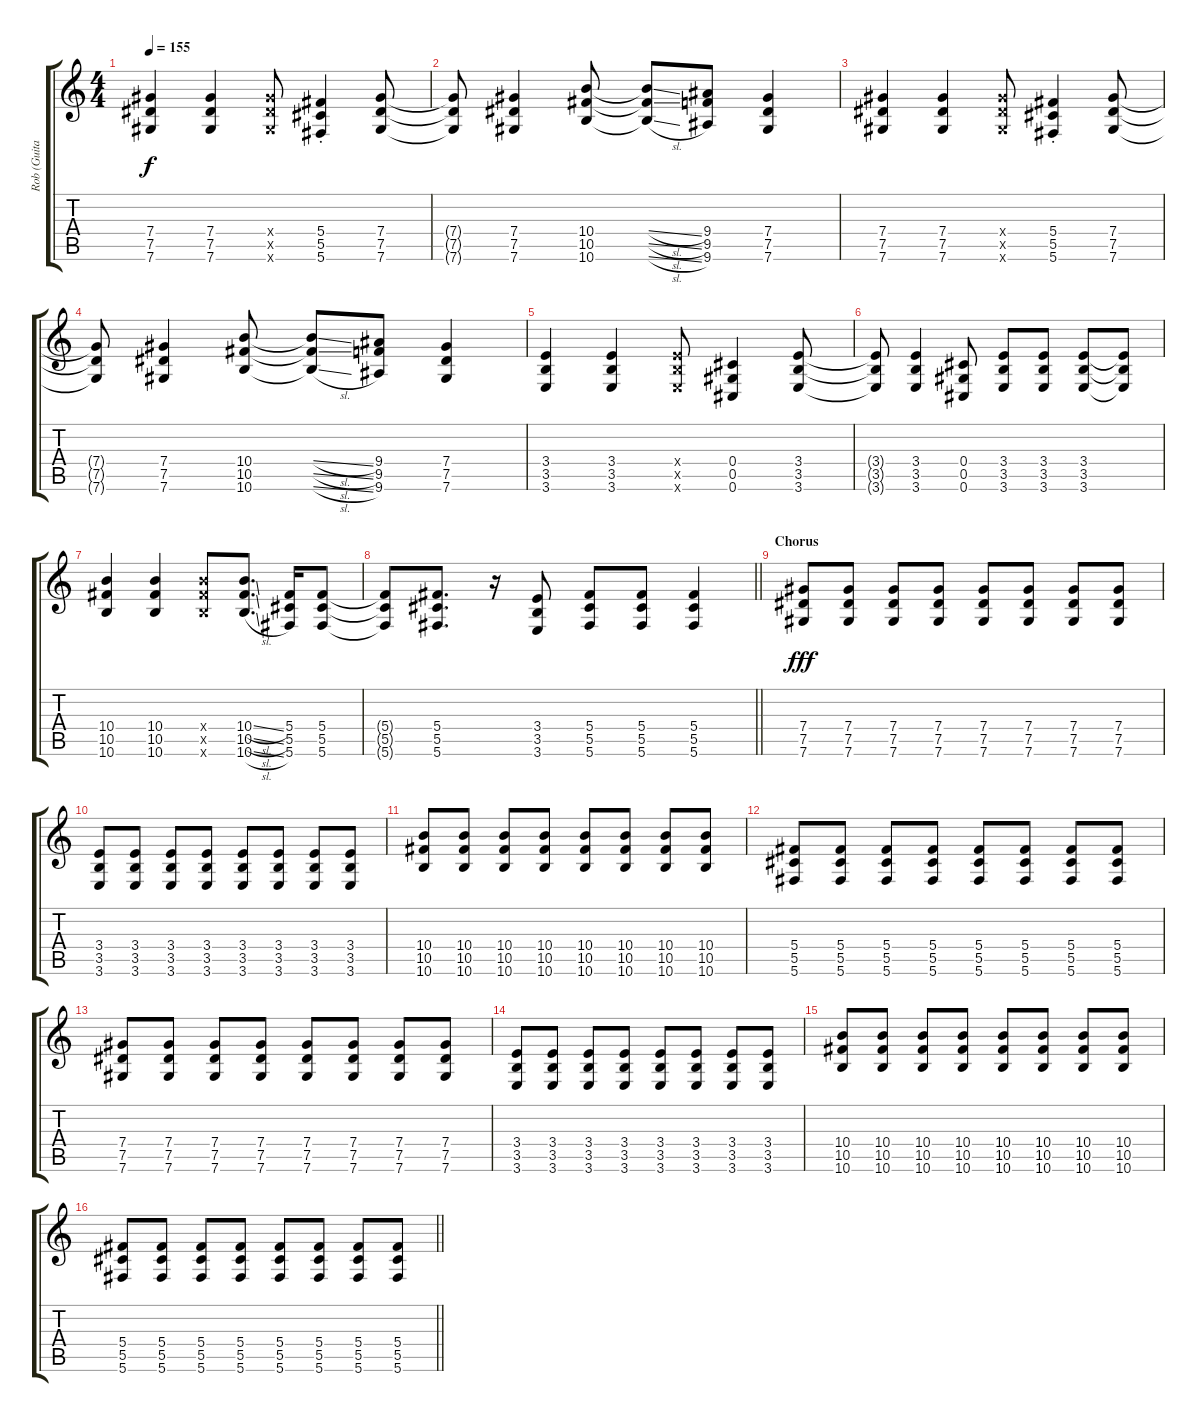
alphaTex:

\track ("Rob (Guitar)" "Rob (Guita") {instrument overdrivenguitar}
\staff {score tabs}
\tuning (Eb4 Bb3 Gb3 Db3 Ab2 Db2) {hide}
\ts (4 4)
\tempo 155
\clef g2
\ks c
(7.4 7.5 7.6).4{dy f} (7.4 7.5 7.6).4 (7.4{x} 7.5{x} 7.6{x}).8 (5.4{st} 5.5{st} 5.6{st}).4 (7.4 7.5 7.6).8 |
(7.4{t} 7.5{t} 7.6{t}).8 (7.4 7.5 7.6).4 (10.4 10.5 10.6).8 (10.4{sl t} 10.5{sl t} 10.6{sl t}).8 (9.4 9.5 9.6).8 (7.4 7.5 7.6).4 |
(7.4 7.5 7.6).4 (7.4 7.5 7.6).4 (7.4{x} 7.5{x} 7.6{x}).8 (5.4{st} 5.5{st} 5.6{st}).4 (7.4 7.5 7.6).8 |
(7.4{t} 7.5{t} 7.6{t}).8 (7.4 7.5 7.6).4 (10.4 10.5 10.6).8 (10.4{sl t} 10.5{sl t} 10.6{sl t}).8 (9.4 9.5 9.6).8 (7.4 7.5 7.6).4 |
(3.4 3.5 3.6).4 (3.4 3.5 3.6).4 (3.4{x} 3.5{x} 3.6{x}).8 (0.4 0.5 0.6).4 (3.4 3.5 3.6).8 |
(3.4{t} 3.5{t} 3.6{t}).8 (3.4 3.5 3.6).4 (0.4 0.5 0.6).8 (3.4 3.5 3.6).8 (3.4 3.5 3.6).8 (3.4 3.5 3.6).8 (3.4{t} 3.5{t} 3.6{t}).8 |
(10.4 10.5 10.6).4 (10.4 10.5 10.6).4 (10.4{x} 10.5{x} 10.6{x}).8 (10.4{sl} 10.5{sl} 10.6{sl}).8{d} (5.4 5.5 5.6).16 (5.4 5.5 5.6).8 |
\barLineRight lightlight
(5.4{t} 5.5{t} 5.6{t}).8 (5.4 5.5 5.6).8{d} r.16 (3.4 3.5 3.6).8 (5.4 5.5 5.6).8 (5.4 5.5 5.6).8 (5.4 5.5 5.6).4 |
\section ("" "Chorus")
(7.4 7.5 7.6).8{dy fff} (7.4 7.5 7.6).8 (7.4 7.5 7.6).8 (7.4 7.5 7.6).8 (7.4 7.5 7.6).8 (7.4 7.5 7.6).8 (7.4 7.5 7.6).8 (7.4 7.5 7.6).8 |
(3.4 3.5 3.6).8 (3.4 3.5 3.6).8 (3.4 3.5 3.6).8 (3.4 3.5 3.6).8 (3.4 3.5 3.6).8 (3.4 3.5 3.6).8 (3.4 3.5 3.6).8 (3.4 3.5 3.6).8 |
(10.4 10.5 10.6).8 (10.4 10.5 10.6).8 (10.4 10.5 10.6).8 (10.4 10.5 10.6).8 (10.4 10.5 10.6).8 (10.4 10.5 10.6).8 (10.4 10.5 10.6).8 (10.4 10.5 10.6).8 |
(5.4 5.5 5.6).8 (5.4 5.5 5.6).8 (5.4 5.5 5.6).8 (5.4 5.5 5.6).8 (5.4 5.5 5.6).8 (5.4 5.5 5.6).8 (5.4 5.5 5.6).8 (5.4 5.5 5.6).8 |
(7.4 7.5 7.6).8 (7.4 7.5 7.6).8 (7.4 7.5 7.6).8 (7.4 7.5 7.6).8 (7.4 7.5 7.6).8 (7.4 7.5 7.6).8 (7.4 7.5 7.6).8 (7.4 7.5 7.6).8 |
(3.4 3.5 3.6).8 (3.4 3.5 3.6).8 (3.4 3.5 3.6).8 (3.4 3.5 3.6).8 (3.4 3.5 3.6).8 (3.4 3.5 3.6).8 (3.4 3.5 3.6).8 (3.4 3.5 3.6).8 |
(10.4 10.5 10.6).8 (10.4 10.5 10.6).8 (10.4 10.5 10.6).8 (10.4 10.5 10.6).8 (10.4 10.5 10.6).8 (10.4 10.5 10.6).8 (10.4 10.5 10.6).8 (10.4 10.5 10.6).8 |
\barLineRight lightlight
(5.4 5.5 5.6).8 (5.4 5.5 5.6).8 (5.4 5.5 5.6).8 (5.4 5.5 5.6).8 (5.4 5.5 5.6).8 (5.4 5.5 5.6).8 (5.4 5.5 5.6).8 (5.4 5.5 5.6).8
